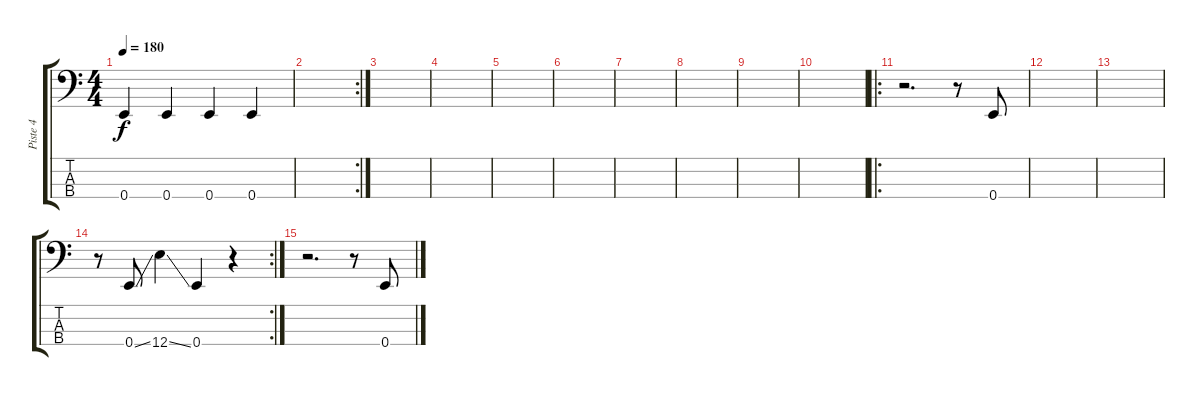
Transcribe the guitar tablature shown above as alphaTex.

\track ("Piste 4" "Piste 4") {instrument electricbassfinger}
\staff {score tabs}
\tuning (G2 D2 A1 E1) {hide}
\ts (4 4)
\tempo 180
\clef f4
\ks c
0.4.4{dy f} 0.4.4 0.4.4 0.4.4 |
\rc 2
|
|
|
|
|
|
|
|
|
\ro
r.2{d} r.8 0.4.8 |
|
|
\rc 2
r.8 0.4{ss}.8 12.4{ss}.4 0.4.4 r.4 |
r.2{d} r.8 0.4.8
